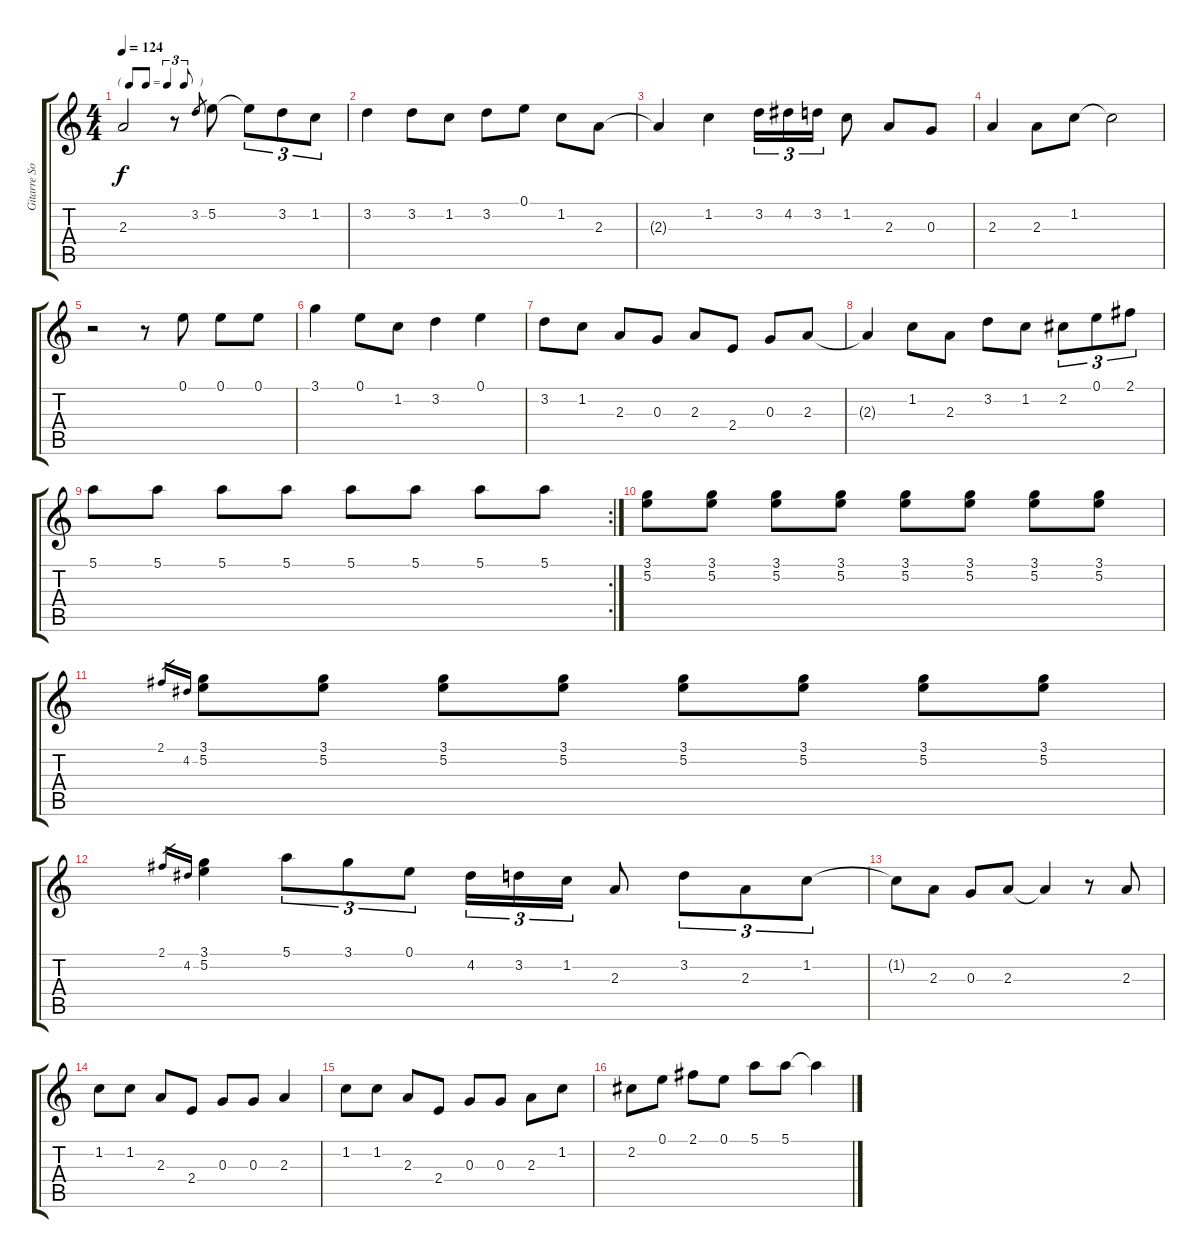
\track ("Gitarre Solo" "Gitarre So") {instrument acousticguitarnylon}
\staff {score tabs}
\tuning (E4 B3 G3 D3 A2 E2) {hide}
\ts (4 4)
\tf triplet8th
\tempo 124
\clef g2
\ks c
2.3{t}.2{dy f} r.8 3.2.8{gr} 5.2.8 5.2{t}.8{tu (3 2)} 3.2.8{tu (3 2)} 1.2.8{tu (3 2)} |
3.2.4 3.2.8 1.2.8 3.2.8 0.1.8 1.2.8 2.3.8 |
2.3{t}.4 1.2.4 3.2.16{tu (3 2)} 4.2.16{tu (3 2)} 3.2.16{tu (3 2)} 1.2.8 2.3.8 0.3.8 |
2.3.4 2.3.8 1.2.8 1.2{t}.2 |
r.2 r.8 0.1.8 0.1.8 0.1.8 |
3.1.4 0.1.8 1.2.8 3.2.4 0.1.4 |
3.2.8 1.2.8 2.3.8 0.3.8 2.3.8 2.4.8 0.3.8 2.3.8 |
2.3{t}.4 1.2.8 2.3.8 3.2.8 1.2.8 2.2.8{tu (3 2)} 0.1.8{tu (3 2)} 2.1.8{tu (3 2)} |
\rc 2
5.1.8 5.1.8 5.1.8 5.1.8 5.1.8 5.1.8 5.1.8 5.1.8 |
(3.1 5.2).8 (3.1 5.2).8 (3.1 5.2).8 (3.1 5.2).8 (3.1 5.2).8 (3.1 5.2).8 (3.1 5.2).8 (3.1 5.2).8 |
2.1.16{gr} 4.2.16{gr} (3.1 5.2).8 (3.1 5.2).8 (3.1 5.2).8 (3.1 5.2).8 (3.1 5.2).8 (3.1 5.2).8 (3.1 5.2).8 (3.1 5.2).8 |
2.1.16{gr} 4.2.16{gr} (3.1 5.2).4 5.1.8{tu (3 2)} 3.1.8{tu (3 2)} 0.1.8{tu (3 2)} 4.2.16{tu (3 2)} 3.2.16{tu (3 2)} 1.2.16{tu (3 2)} 2.3.8 3.2.8{tu (3 2)} 2.3.8{tu (3 2)} 1.2.8{tu (3 2)} |
1.2{t}.8 2.3.8 0.3.8 2.3.8 2.3{t}.4 r.8 2.3.8 |
1.2.8 1.2.8 2.3.8 2.4.8 0.3.8 0.3.8 2.3.4 |
1.2.8 1.2.8 2.3.8 2.4.8 0.3.8 0.3.8 2.3.8 1.2.8 |
2.2.8 0.1.8 2.1.8 0.1.8 5.1.8 5.1.8 5.1{t}.4
